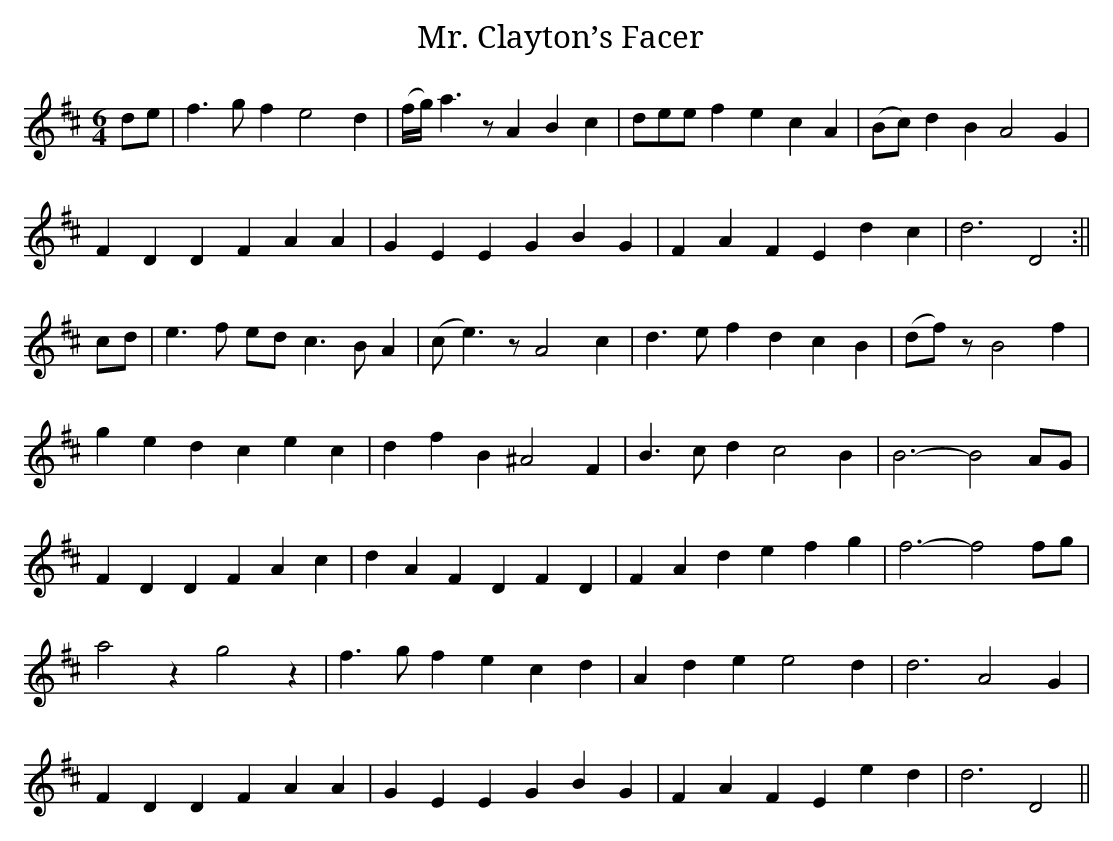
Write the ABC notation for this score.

X:1
T:Mr. Clayton’s Facer
M:6/4
L:1/8
K:D
de|f3g f2 e4d2|(f/g/) a3z A2B2c2|dee f2 e2c2A2|(Bc)d2B2 A4G2|
F2D2D2 F2A2A2|G2E2E2 G2B2G2|F2A2F2 E2d2c2|d6 D4:||
cd|e3f ed c3BA2|(ce3)z A4c2|d3e f2 d2c2B2|(df)3z B4f2|
g2e2d2 c2e2c2|d2f2B2 ^A4F2|B3c d2 c4B2|B6- B4 AG|
F2D2D2 F2A2c2|d2A2F2 D2F2D2|F2A2d2 e2f2g2|f6- f4 fg|
a4z2 g4z2|f3g f2 e2c2d2|A2d2e2 e4d2|d6 A4G2|
F2D2D2 F2A2A2|G2E2E2 G2B2G2|F2A2F2 E2e2d2|d6D4||
